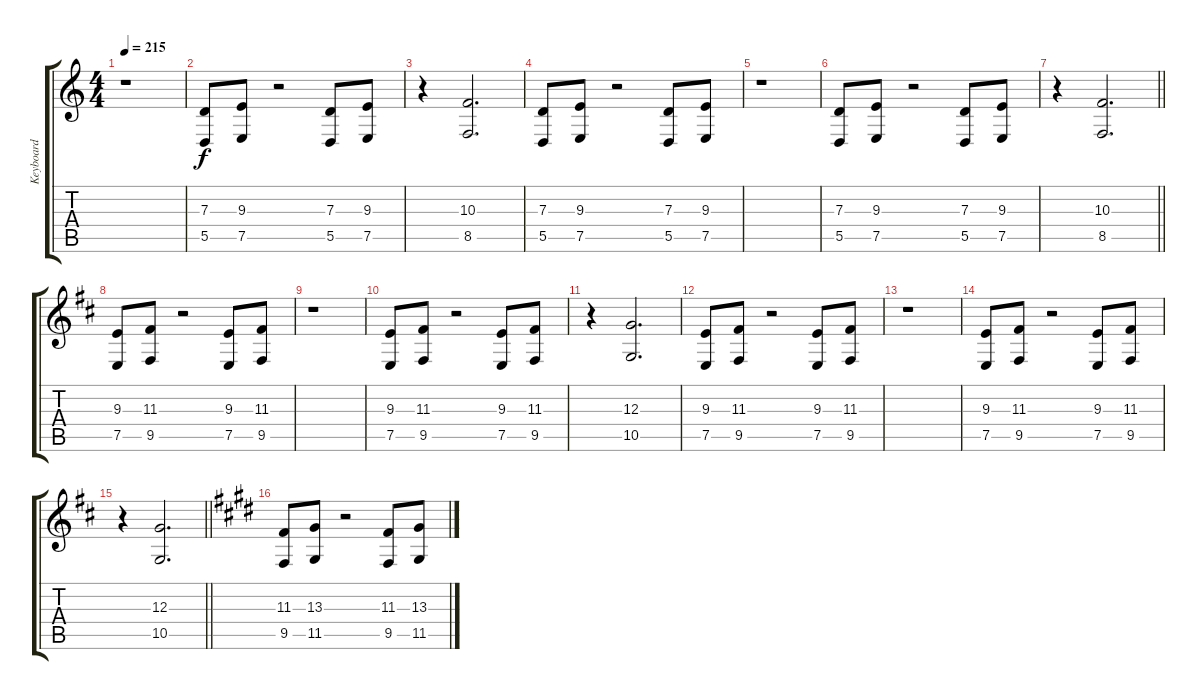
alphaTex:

\track ("Keyboard" "Keyboard") {instrument orchestrahit}
\staff {score tabs}
\tuning (E4 B3 G3 D3 A2 D2) {hide}
\ts (4 4)
\tempo 215
\clef g2
\ks c
r.1{dy f} |
(7.3 5.5).8 (9.3 7.5).8 r.2 (7.3 5.5).8 (9.3 7.5).8 |
r.4 (10.3 8.5).2{d} |
(7.3 5.5).8 (9.3 7.5).8 r.2 (7.3 5.5).8 (9.3 7.5).8 |
r.1 |
(7.3 5.5).8 (9.3 7.5).8 r.2 (7.3 5.5).8 (9.3 7.5).8 |
\barLineRight lightlight
r.4 (10.3 8.5).2{d} |
\section ("" "")
\ks d
(9.3 7.5).8 (11.3 9.5).8 r.2 (9.3 7.5).8 (11.3 9.5).8 |
r.1 |
(9.3 7.5).8 (11.3 9.5).8 r.2 (9.3 7.5).8 (11.3 9.5).8 |
r.4 (12.3 10.5).2{d} |
(9.3 7.5).8 (11.3 9.5).8 r.2 (9.3 7.5).8 (11.3 9.5).8 |
r.1 |
(9.3 7.5).8 (11.3 9.5).8 r.2 (9.3 7.5).8 (11.3 9.5).8 |
\barLineRight lightlight
r.4 (12.3 10.5).2{d} |
\section ("" "")
\ks e
(11.3 9.5).8 (13.3 11.5).8 r.2 (11.3 9.5).8 (13.3 11.5).8
